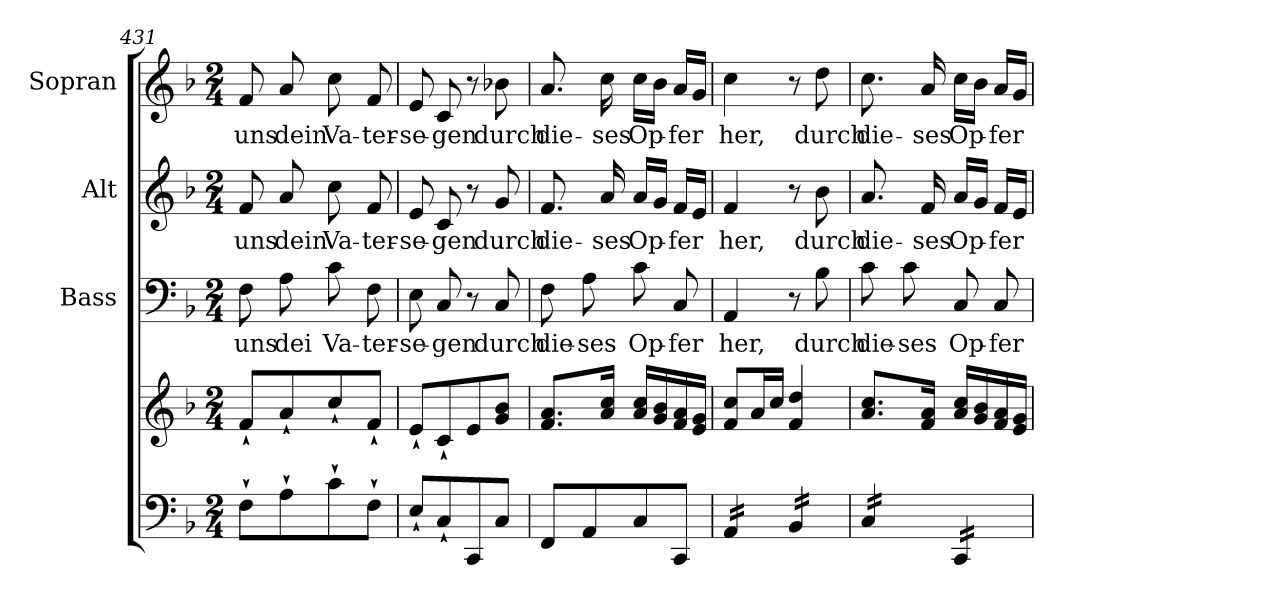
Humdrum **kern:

**kern	**kern	**kern	**text	**kern	**text	**kern	**text
*part4	*part4	*part3	*part3	*part2	*part2	*part1	*part1
*staff5	*staff4	*staff3	*staff3	*staff2	*staff2	*staff1	*staff1
*	*	*I"Bass	*	*I"Alt	*	*I"Sopran	*
*	*	*I'B.	*	*I'A.	*	*I'S.	*
*clefF4	*clefG2	*clefF4	*	*clefG2	*	*clefG2	*
*k[b-]	*k[b-]	*k[b-]	*	*k[b-]	*	*k[b-]	*
*F:	*F:	*F:	*	*F:	*	*F:	*
*M2/4	*M2/4	*M2/4	*	*M2/4	*	*M2/4	*
=431	=431	=431	=431	=431	=431	=431	=431
!	!	!	!LO:LY:b	!	!LO:LY:b	!	!LO:LY:b
8F`>\L	8f`</L	8F\	uns	8f/	uns	8f/	uns
!	!	!	!LO:LY:b	!	!LO:LY:b	!	!LO:LY:b
8A`>\	8a`</	8A\	dei	8a/	dein	8a/	dein
!	!	!	!LO:LY:b	!	!LO:LY:b	!	!LO:LY:b
8c`>\	8cc`</	8c\	Va-	8cc\	Va-	8cc\	Va-
!	!	!	!LO:LY:b	!	!LO:LY:b	!	!LO:LY:b
8F`>\J	8f`</J	8F\	-ter-	8f/	-ter-	8f/	-ter-
=432	=432	=432	=432	=432	=432	=432	=432
!	!	!	!LO:LY:b	!	!LO:LY:b	!	!LO:LY:b
8E`</L	8e`</L	8E\	-se-	8e/	-se-	8e/	-se-
!	!	!	!LO:LY:b	!	!LO:LY:b	!	!LO:LY:b
8C`</	8c`</	8C/	-gen	8c/	-gen	8c/	-gen
8CC/	8e/	8r	.	8r	.	8r	.
!	!	!	!LO:LY:b	!	!LO:LY:b	!	!LO:LY:b
8C/J	8g/ 8b-/J	8C/	durch	8g/	durch	8b-X\	durch
=433	=433	=433	=433	=433	=433	=433	=433
!	!	!	!LO:LY:b	!	!LO:LY:b	!	!LO:LY:b
8FF/L	8.f/ 8.a/L	8F\	die-	8.f/	die-	8.a/	die-
!	!	!	!LO:LY:b	!	!	!	!
8AA/	.	8A\	-ses	.	.	.	.
!	!	!	!	!	!LO:LY:b	!	!LO:LY:b
.	16a/ 16cc/Jk	.	.	16a/	-ses	16cc\	-ses
!	!	!	!LO:LY:b	!	!LO:LY:b	!	!LO:LY:b
8C/	16a/ 16cc/LL	8c\	Op-	16a/LL	Op-	16cc\LL	Op-
.	16g/ 16b-/	.	.	16g/JJ	.	16b-\JJ	.
!	!	!	!LO:LY:b	!	!LO:LY:b	!	!LO:LY:b
8CC/J	16f/ 16a/	8C/	-fer	16f/LL	-fer	16a/LL	-fer
.	16e/ 16g/JJ	.	.	16e/JJ	.	16g/JJ	.
!!LO:PB:g=z
=434	=434	=434	=434	=434	=434	=434	=434
!	!	!	!LO:LY:b	!	!LO:LY:b	!	!LO:LY:b
*tremolo	*	*	*	*	*	*	*
16AA/LL	8f/ 8cc/L	4AA/	her,	4f/	her,	4cc\	her,
16AA/	.	.	.	.	.	.	.
16AA/	16a/L	.	.	.	.	.	.
16AA/JJ	16cc/JJ	.	.	.	.	.	.
16BB-/LL	4f/ 4dd/	8r	.	8r	.	8r	.
16BB-/	.	.	.	.	.	.	.
!	!	!	!LO:LY:b	!	!LO:LY:b	!	!LO:LY:b
16BB-/	.	8B-\	durch	8b-\	durch	8dd\	durch
16BB-/JJ	.	.	.	.	.	.	.
=435	=435	=435	=435	=435	=435	=435	=435
!	!	!	!LO:LY:b	!	!LO:LY:b	!	!LO:LY:b
16C/LL	8.a/ 8.cc/L	8c\	die-	8.a/	die-	8.cc\	die-
16C/	.	.	.	.	.	.	.
!	!	!	!LO:LY:b	!	!	!	!
16C/	.	8c\	-ses	.	.	.	.
!	!	!	!	!	!LO:LY:b	!	!LO:LY:b
16C/JJ	16f/ 16a/Jk	.	.	16f/	-ses	16a/	-ses
!	!	!	!LO:LY:b	!	!LO:LY:b	!	!LO:LY:b
16CC/LL	16a/ 16cc/LL	8C/	Op-	16a/LL	Op-	16cc\LL	Op-
16CC/	16g/ 16b-/	.	.	16g/JJ	.	16b-\JJ	.
!	!	!	!LO:LY:b	!	!LO:LY:b	!	!LO:LY:b
16CC/	16f/ 16a/	8C/	-fer	16f/LL	-fer	16a/LL	-fer
16CC/JJ	16e/ 16g/JJ	.	.	16e/JJ	.	16g/JJ	.
*Xtremolo	*	*	*	*	*	*	*
=	=	=	=	=	=	=	=
*-	*-	*-	*-	*-	*-	*-	*-
